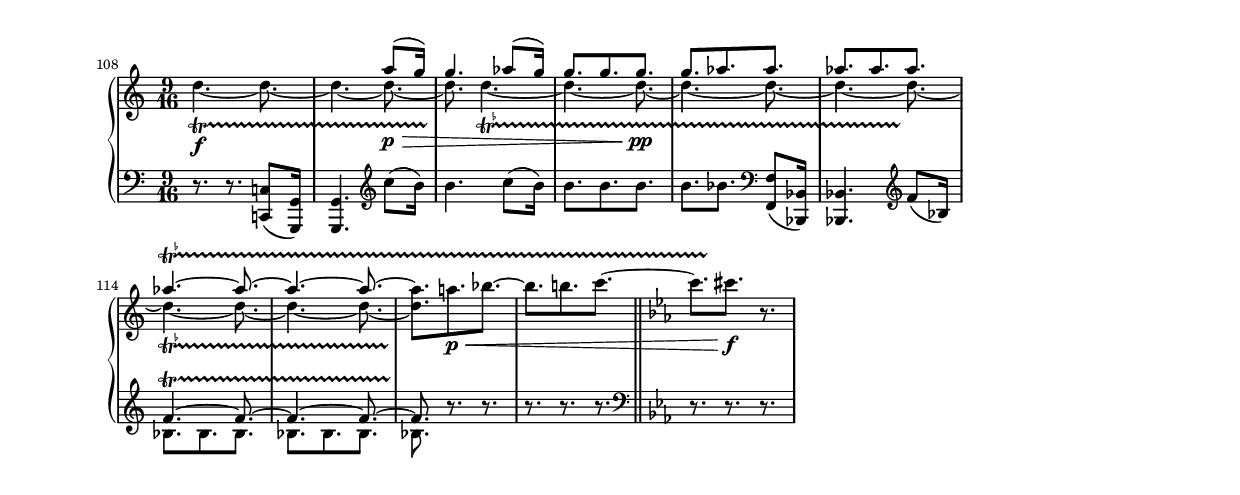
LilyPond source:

% DO NOT EDIT this file manually; it is automatically
% generated from Documentation/snippets/new
% Make any changes in Documentation/snippets/new/
% and then run scripts/auxiliar/makelsr.py
%
% This file is in the public domain.
%% Note: this file works from version 2.14.0
\version "2.14.0"
\include "english.ly"
#(set-global-staff-size 15)
\paper {
  ragged-right = ##t
  line-width = 17\cm
  indent = 0\cm
}

\header {
  lsrtags = "headwords"
  texidoc = ""
  doctitle = "headword"
} % begin verbatim


% NR 1.5 Simultaneous notes

% L. v. Beethoven, Op. 111
% Piano sonata 32
% Movt II - Arietta - Adagio molto semplice e cantabile
% measures 108 - 118

\layout {
  \context {
    \Score
    \override SpacingSpanner #'base-shortest-duration =
    #(ly:make-moment 1 18)
    \override NonMusicalPaperColumn #'line-break-system-details =
    #'((alignment-distances . (12)))
  }
}

trillFlat =
\once \override TrillSpanner #'(bound-details left text) = \markup {
  \concat {
    \musicglyph #"scripts.trill"
    \translate #'(-0.5 . 1.9)
    \fontsize #-7
    \with-dimensions #'(0 . 0) #'(0 . 0)
    \flat
  }
}

\new PianoStaff <<

  % RH
  \new Staff <<
    \clef treble
    \key c \major
    \time 9/16
    \set Score.currentBarNumber = #108

    % RH voice 1
    \new Voice {

      \voiceOne
      s4.
      s8.

      |

      s4.
      a''8 \p \> [ (
      g''16 ] )

      |

      g''4.
      af''8 [ (
      g''16 ] )

      |

      g''8. [
      g''8.
      g''8. \pp ]

      |

      g''8. [
      af''8.
      af''8. ]

      |

      af''8. [
      af''8.
      af''8. ]

      |
      \break

      \trillFlat
      af''4. \startTrillSpan
      ~
      af''8.
      ~

      |

      af''4.
      ~
      af''8.
      ~

      |

      \oneVoice
      <af'' d''>8. [
      a''8. \p \<
      bf''8. ]
      ~

      |

      bf''8. [
      b''8.
      c'''8. ]
      ~

      \bar "||"

      \key ef \major
      c'''8. [
      cs'''8. \f ] \stopTrillSpan
      r8.

    }

    % RH voice 2
    \new Voice {
      \voiceTwo
      \override Voice.TrillSpanner #'direction = #DOWN
      d''4. \f \startTrillSpan
      ~
      d''8.
      ~

      |

      d''4.
      ~
      d''8.
      ~

      |

      d''8. \stopTrillSpan
      \trillFlat
      d''4. \startTrillSpan
      ~

      |

      d''4.
      ~
      d''8.
      ~

      |

      d''4.
      ~
      d''8.
      ~

      |

      d''4.
      ~
      d''8. \stopTrillSpan
      ~

      |

      \trillFlat
      d''4. \startTrillSpan
      ~
      d''8.
      ~

      |

      d''4.
      ~
      d''8.
      ~

      |

      \once \override NoteColumn #'ignore-collision = ##t
      \hideNotes
      d''8. \stopTrillSpan
      s4.

      |

      s8.
      s8.

    }

  >>

  % LH staff
  \new Staff {
    \clef bass
    \key c \major
    \time 9/16

    r8.
    r8.
    <c! c,!>8 [ (
    <g, g,,>16 ] )

    |

    <g, g,,>4.
    \clef treble
    c''8 [ (
    b'16 ] )

    |

    b'4.
    c''8 [ (
    b'16 ] )

    |

    b'8. [
    b'8.
    b'8. ]

    |

    b'8. [
    bf'8. ]
    \clef bass
    <f f,>8 [ (
    <bf, bf,,>16 ] )

    |

    <bf, bf,,>4.
    \clef treble
    f'8 [ (
    bf16 ] )

    |

    <<

      \new Voice {
        \voiceOne
        \override Voice.TrillSpanner #'direction = #UP
        f'4. \startTrillSpan
        ~
        f'8.
        ~

        |

        f'4.
        ~
        f'8.
        ~

        |

        f'8. \stopTrillSpan
      }

      \new Voice {
        \voiceTwo
        \override Voice.TrillSpanner #'direction = #DOWN
        bf8. [
        bf8.
        bf8. ]

        |

        bf8. [
        bf8.
        bf8. ]

        |

        bf8.
      }

    >>

    \oneVoice
    r8.
    r8.

    |

    r8.
    r8.
    r8.
    \clef bass

    |

    \key ef \major
    r8.
    r8.
    r8.

  }

>>
